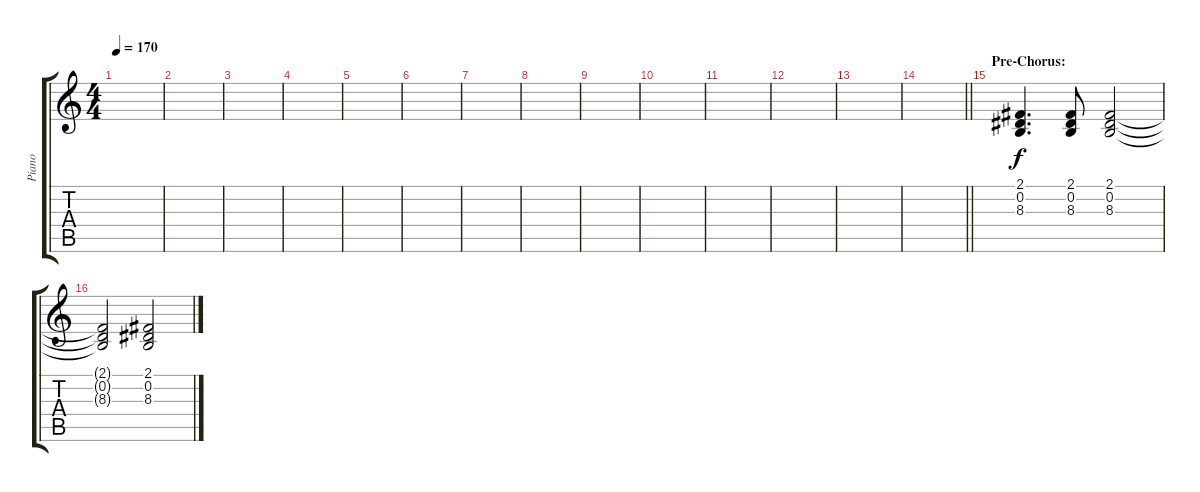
\track ("Piano" "Piano") {instrument brightacousticpiano}
\staff {score tabs}
\tuning (E4 B3 G3 D3 A2 E2) {hide}
\ts (4 4)
\tempo 170
\clef g2
\ks c
|
|
|
|
|
|
|
|
|
|
|
|
|
\barLineRight lightlight
|
\section ("" "Pre-Chorus:")
(2.1 0.2 8.3).4{d} (2.1 0.2 8.3).8 (2.1 0.2 8.3).2 |
(2.1{t} 0.2{t} 8.3{t}).2 (2.1 0.2 8.3).2
